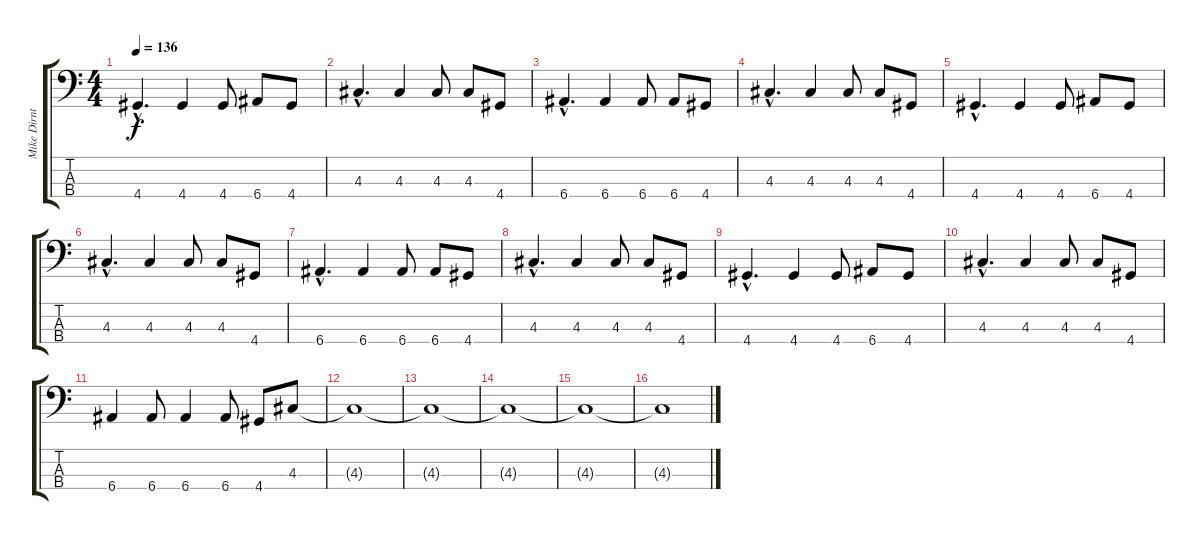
\track ("Mike Dirnt (Bass)" "Mike Dirnt") {instrument electricbassfinger}
\staff {score tabs}
\tuning (G2 D2 A1 E1) {hide}
\ts (4 4)
\tempo 136
\clef f4
\ks c
4.4{hac}.4{d dy f} 4.4.4 4.4.8 6.4.8 4.4.8 |
4.3{hac}.4{d} 4.3.4 4.3.8 4.3.8 4.4.8 |
6.4{hac}.4{d} 6.4.4 6.4.8 6.4.8 4.4.8 |
4.3{hac}.4{d} 4.3.4 4.3.8 4.3.8 4.4.8 |
4.4{hac}.4{d} 4.4.4 4.4.8 6.4.8 4.4.8 |
4.3{hac}.4{d} 4.3.4 4.3.8 4.3.8 4.4.8 |
6.4{hac}.4{d} 6.4.4 6.4.8 6.4.8 4.4.8 |
4.3{hac}.4{d} 4.3.4 4.3.8 4.3.8 4.4.8 |
4.4{hac}.4{d} 4.4.4 4.4.8 6.4.8 4.4.8 |
4.3{hac}.4{d} 4.3.4 4.3.8 4.3.8 4.4.8 |
6.4.4 6.4.8 6.4.4 6.4.8 4.4.8 4.3.8 |
4.3{t}.1 |
4.3{t}.1 |
4.3{t}.1 |
4.3{t}.1 |
4.3{t}.1
